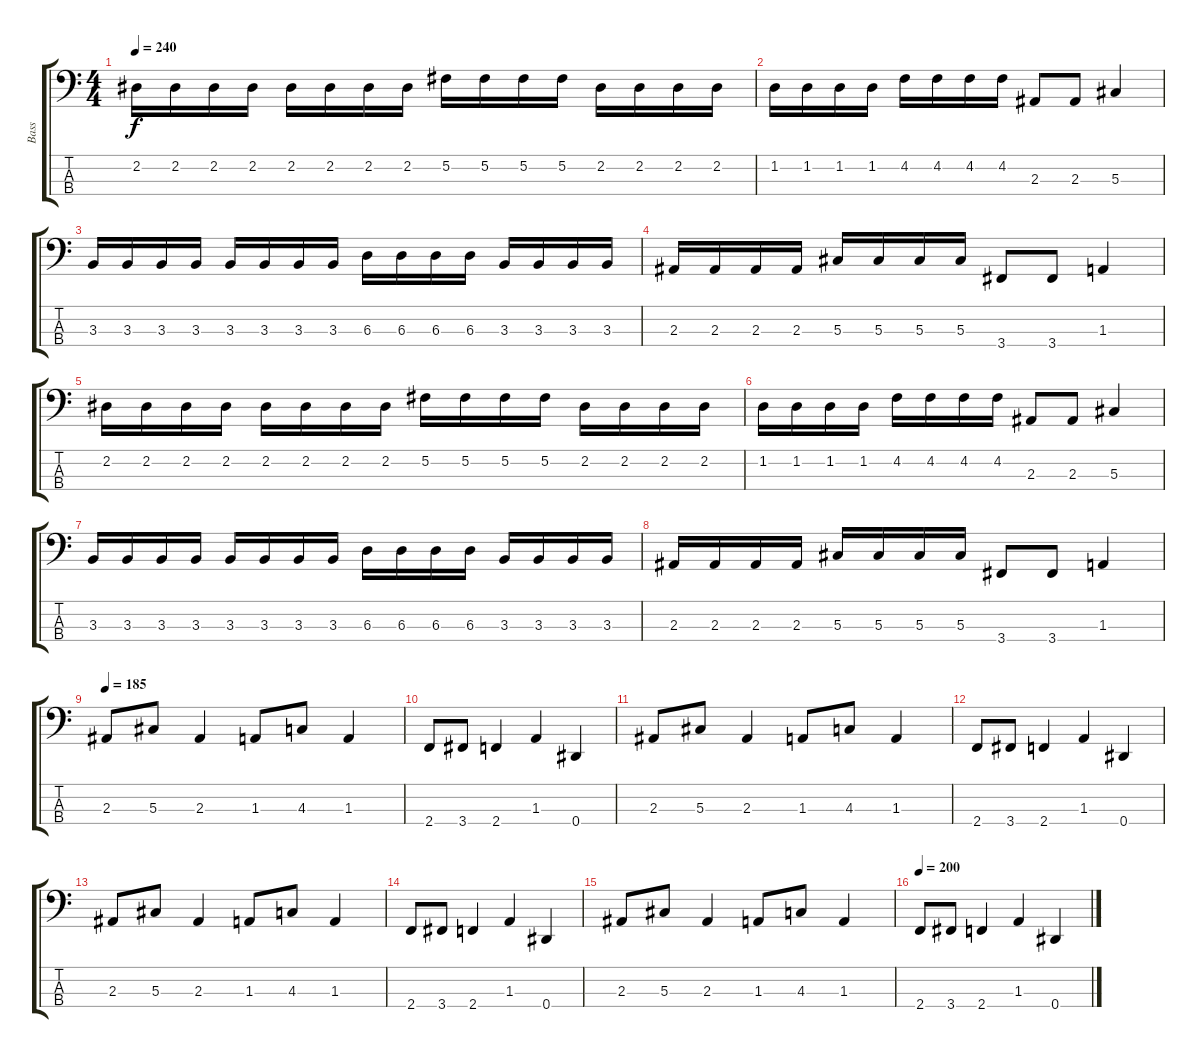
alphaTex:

\track ("Bass" "Bass") {instrument slapbass2}
\staff {score tabs}
\tuning (Gb2 Db2 Ab1 Eb1) {hide}
\ts (4 4)
\tempo 240
\clef f4
\ks c
2.2.16{dy f} 2.2.16 2.2.16 2.2.16 2.2.16 2.2.16 2.2.16 2.2.16 5.2.16 5.2.16 5.2.16 5.2.16 2.2.16 2.2.16 2.2.16 2.2.16 |
1.2.16 1.2.16 1.2.16 1.2.16 4.2.16 4.2.16 4.2.16 4.2.16 2.3.8 2.3.8 5.3.4 |
3.3.16 3.3.16 3.3.16 3.3.16 3.3.16 3.3.16 3.3.16 3.3.16 6.3.16 6.3.16 6.3.16 6.3.16 3.3.16 3.3.16 3.3.16 3.3.16 |
2.3.16 2.3.16 2.3.16 2.3.16 5.3.16 5.3.16 5.3.16 5.3.16 3.4.8 3.4.8 1.3.4 |
2.2.16 2.2.16 2.2.16 2.2.16 2.2.16 2.2.16 2.2.16 2.2.16 5.2.16 5.2.16 5.2.16 5.2.16 2.2.16 2.2.16 2.2.16 2.2.16 |
1.2.16 1.2.16 1.2.16 1.2.16 4.2.16 4.2.16 4.2.16 4.2.16 2.3.8 2.3.8 5.3.4 |
3.3.16 3.3.16 3.3.16 3.3.16 3.3.16 3.3.16 3.3.16 3.3.16 6.3.16 6.3.16 6.3.16 6.3.16 3.3.16 3.3.16 3.3.16 3.3.16 |
2.3.16 2.3.16 2.3.16 2.3.16 5.3.16 5.3.16 5.3.16 5.3.16 3.4.8 3.4.8 1.3.4 |
\tempo 210
\tempo 185
2.3.8 5.3.8 2.3.4 1.3.8 4.3.8 1.3.4 |
2.4.8 3.4.8 2.4.4 1.3.4 0.4.4 |
2.3.8 5.3.8 2.3.4 1.3.8 4.3.8 1.3.4 |
2.4.8 3.4.8 2.4.4 1.3.4 0.4.4 |
2.3.8 5.3.8 2.3.4 1.3.8 4.3.8 1.3.4 |
2.4.8 3.4.8 2.4.4 1.3.4 0.4.4 |
2.3.8 5.3.8 2.3.4 1.3.8 4.3.8 1.3.4 |
\tempo 200
2.4.8 3.4.8 2.4.4 1.3.4 0.4.4
